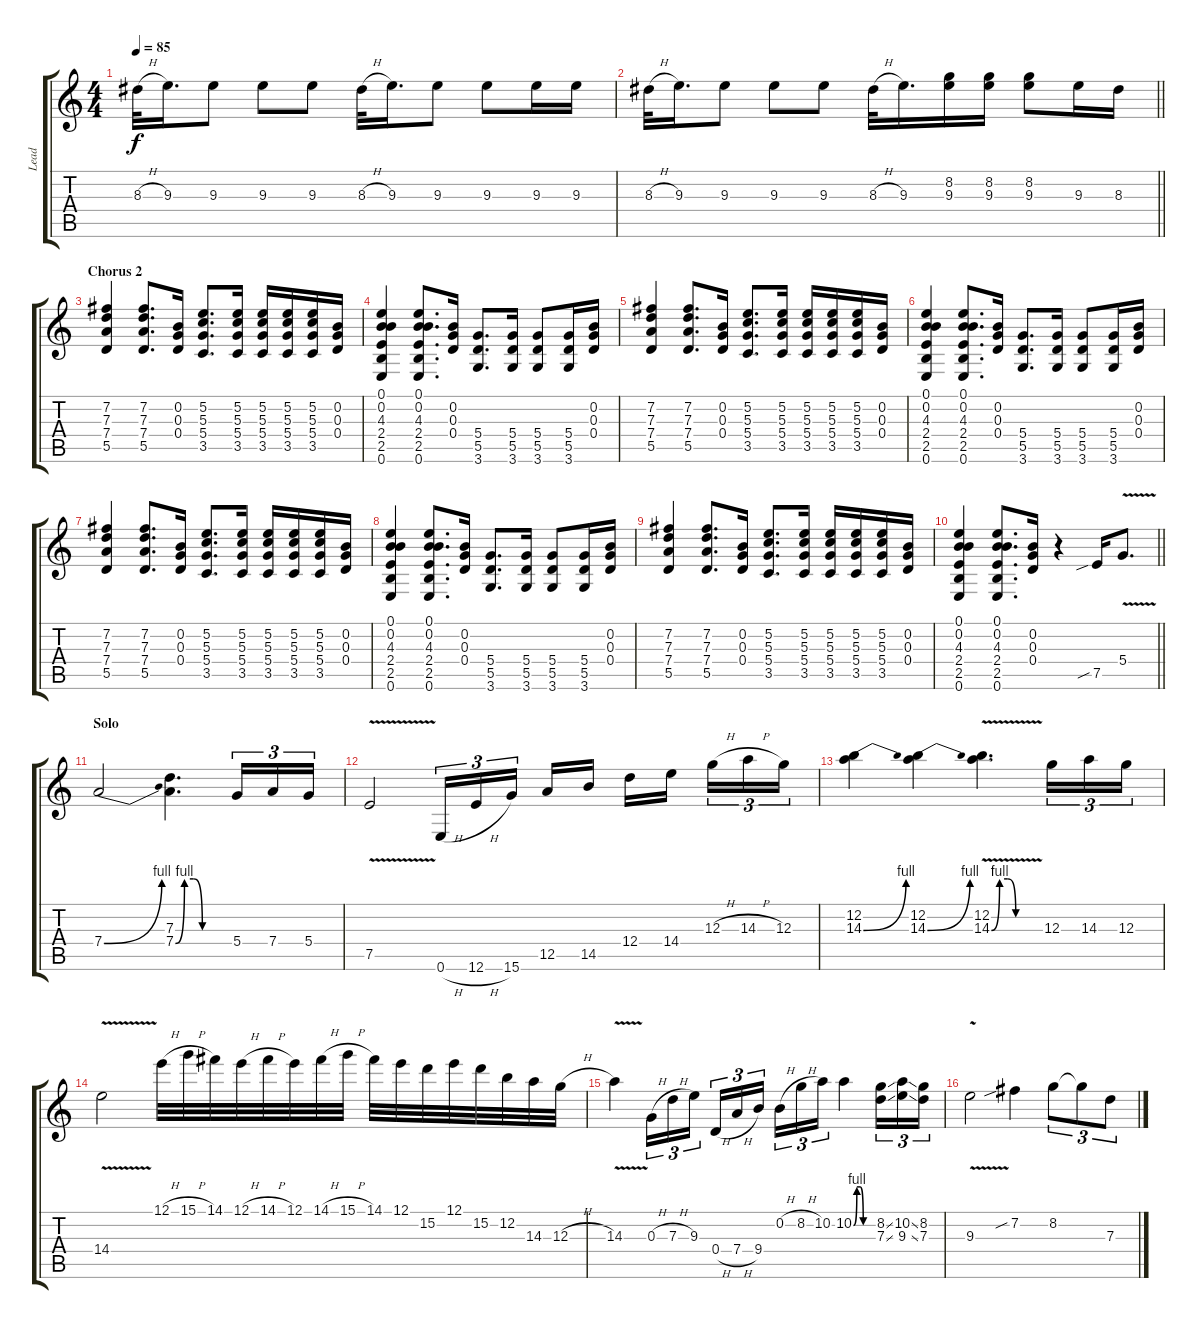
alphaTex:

\track ("Lead" "Lead") {instrument distortionguitar}
\staff {score tabs}
\tuning (E4 B3 G3 D3 A2 E2) {hide}
\ts (4 4)
\tempo 85
\clef g2
\ks c
8.3{h}.32{dy f} 9.3.16{d} 9.3.8 9.3.8 9.3.8 8.3{h}.32 9.3.16{d} 9.3.8 9.3.8 9.3.16 9.3.16 |
\barLineRight lightlight
8.3{h}.32 9.3.16{d} 9.3.8 9.3.8 9.3.8 8.3{h}.32 9.3.16{d} (8.2 9.3).16 (8.2 9.3).16 (8.2 9.3).8 9.3.16 8.3.16 |
\section ("" "Chorus 2")
(7.2 7.3 7.4 5.5).4 (7.2 7.3 7.4 5.5).8{d} (0.2 0.3 0.4).16 (5.2 5.3 5.4 3.5).8{d} (5.2 5.3 5.4 3.5).16 (5.2 5.3 5.4 3.5).16 (5.2 5.3 5.4 3.5).16 (5.2 5.3 5.4 3.5).16 (0.2 0.3 0.4).16 |
(0.1 0.2 4.3 2.4 2.5 0.6).4 (0.1 0.2 4.3 2.4 2.5 0.6).8{d} (0.2 0.3 0.4).16 (5.4 5.5 3.6).8{d} (5.4 5.5 3.6).16 (5.4 5.5 3.6).8 (5.4 5.5 3.6).16 (0.2 0.3 0.4).16 |
(7.2 7.3 7.4 5.5).4 (7.2 7.3 7.4 5.5).8{d} (0.2 0.3 0.4).16 (5.2 5.3 5.4 3.5).8{d} (5.2 5.3 5.4 3.5).16 (5.2 5.3 5.4 3.5).16 (5.2 5.3 5.4 3.5).16 (5.2 5.3 5.4 3.5).16 (0.2 0.3 0.4).16 |
(0.1 0.2 4.3 2.4 2.5 0.6).4 (0.1 0.2 4.3 2.4 2.5 0.6).8{d} (0.2 0.3 0.4).16 (5.4 5.5 3.6).8{d} (5.4 5.5 3.6).16 (5.4 5.5 3.6).8 (5.4 5.5 3.6).16 (0.2 0.3 0.4).16 |
(7.2 7.3 7.4 5.5).4 (7.2 7.3 7.4 5.5).8{d} (0.2 0.3 0.4).16 (5.2 5.3 5.4 3.5).8{d} (5.2 5.3 5.4 3.5).16 (5.2 5.3 5.4 3.5).16 (5.2 5.3 5.4 3.5).16 (5.2 5.3 5.4 3.5).16 (0.2 0.3 0.4).16 |
(0.1 0.2 4.3 2.4 2.5 0.6).4 (0.1 0.2 4.3 2.4 2.5 0.6).8{d} (0.2 0.3 0.4).16 (5.4 5.5 3.6).8{d} (5.4 5.5 3.6).16 (5.4 5.5 3.6).8 (5.4 5.5 3.6).16 (0.2 0.3 0.4).16 |
(7.2 7.3 7.4 5.5).4 (7.2 7.3 7.4 5.5).8{d} (0.2 0.3 0.4).16 (5.2 5.3 5.4 3.5).8{d} (5.2 5.3 5.4 3.5).16 (5.2 5.3 5.4 3.5).16 (5.2 5.3 5.4 3.5).16 (5.2 5.3 5.4 3.5).16 (0.2 0.3 0.4).16 |
\barLineRight lightlight
(0.1 0.2 4.3 2.4 2.5 0.6).4 (0.1 0.2 4.3 2.4 2.5 0.6).8{d} (0.2 0.3 0.4).16 r.4 7.5{sib}.16{volume 16 instrument distortionguitar} 5.4{v}.8{d} |
\section ("" "Solo")
7.4{be (bend 0 0 60 4)}.2 (7.3 7.4{be (custom 0 0 10 4 20 4 30 0 60 0)}).4{d} 5.4.16{tu (3 2)} 7.4.16{tu (3 2)} 5.4.16{tu (3 2)} |
7.5{v}.2 0.6{h}.16{tu (3 2)} 12.6{h}.16{tu (3 2)} 15.6.16{tu (3 2) beam splitsecondary} 12.5.16 14.5.16 12.4.16 14.4.16{beam splitsecondary} 12.3{h}.16{tu (3 2)} 14.3{h}.16{tu (3 2)} 12.3.16{tu (3 2)} |
(12.2 14.3{be (bend 0 0 60 4)}).4 (12.2 14.3{be (bend 0 0 60 4)}).4 (12.2 14.3{be (custom 0 0 10 4 20 4 30 0 60 0) v}).4{d} 12.3.16{tu (3 2)} 14.3.16{tu (3 2)} 12.3.16{tu (3 2)} |
14.4{v}.2 12.1{h}.32 15.1{h}.32 14.1.32 12.1{h}.32 14.1{h}.32 12.1.32 14.1{h}.32 15.1{h}.32 14.1.32 12.1.32 15.2.32 12.1.32 15.2.32 12.2.32 14.3.32 12.3{h}.32 |
14.3{v}.4 0.3{h}.16{tu (3 2)} 7.3{h}.16{tu (3 2)} 9.3.16{tu (3 2) beam splitsecondary} 0.4{h}.16{tu (3 2)} 7.4{h}.16{tu (3 2)} 9.4.16{tu (3 2)} 0.2{h}.16{tu (3 2)} 8.2{h}.16{tu (3 2)} 10.2.16{tu (3 2)} 10.2{be (custom 0 0 10 4 20 4 30 0 60 0)}.4 (8.2{ss} 7.3{ss}).16{tu (3 2)} (10.2{ss} 9.3{ss}).16{tu (3 2)} (8.2 7.3).16{tu (3 2)} |
9.3{v}.2 7.2{sib}.4 8.2.8{tu (3 2)} 8.2{t}.8{tu (3 2)} 7.3.8{tu (3 2)}
